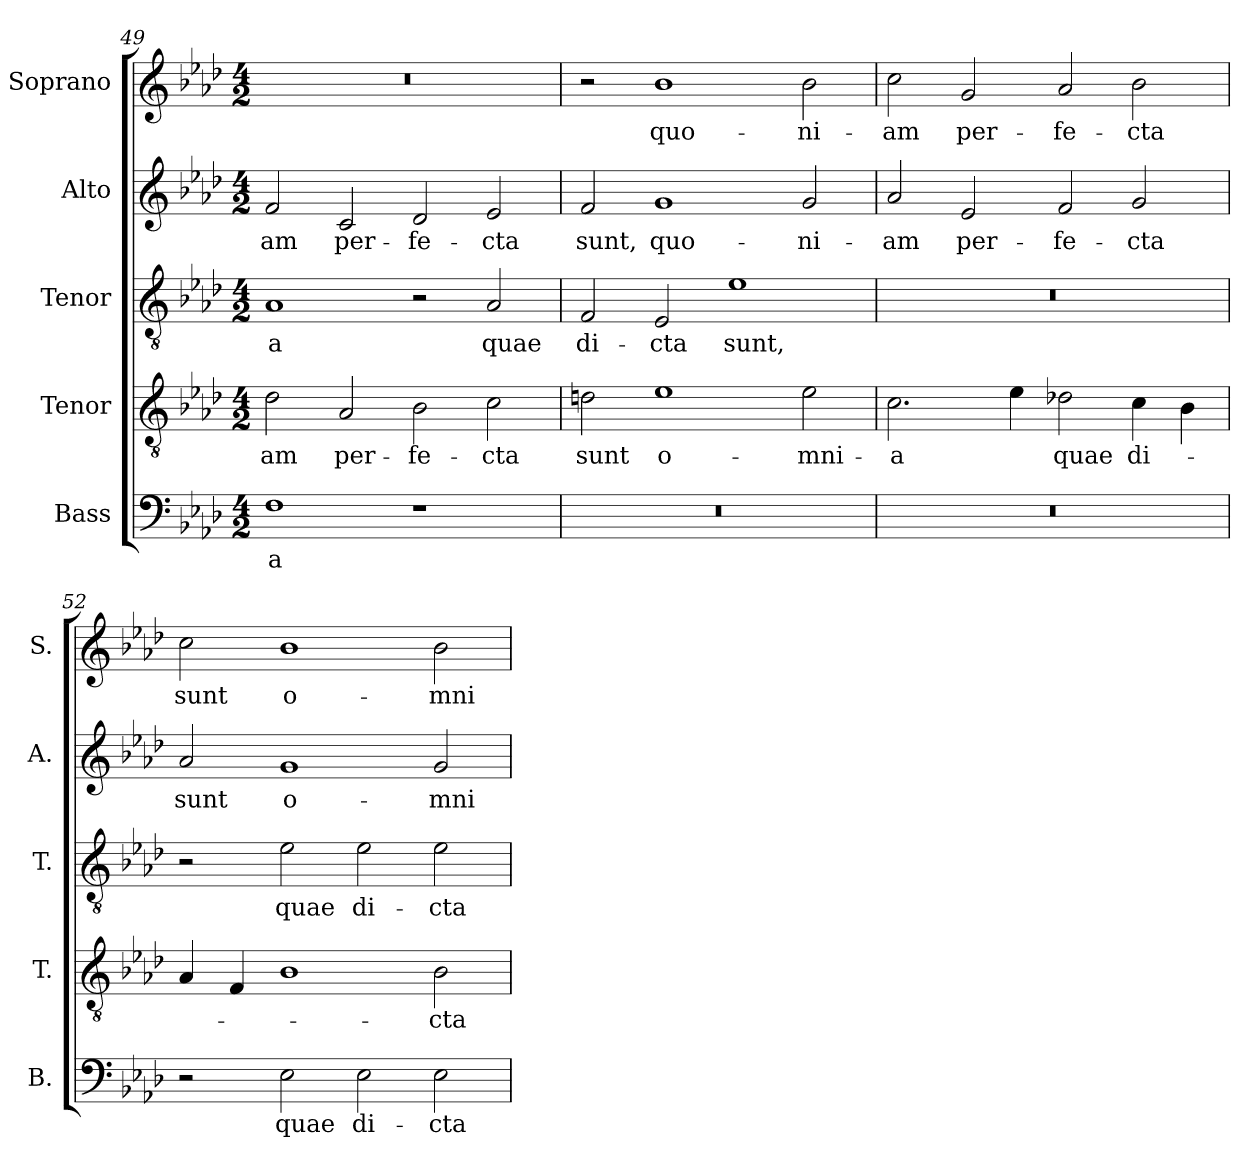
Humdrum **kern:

**kern	**text	**kern	**text	**kern	**text	**kern	**text	**kern	**text
*part5	*part5	*part4	*part4	*part3	*part3	*part2	*part2	*part1	*part1
*staff5	*staff5	*staff4	*staff4	*staff3	*staff3	*staff2	*staff2	*staff1	*staff1
*I"Bass	*	*I"Tenor	*	*I"Tenor	*	*I"Alto	*	*I"Soprano	*
*I'B.	*	*I'T.	*	*I'T.	*	*I'A.	*	*I'S.	*
*clefF4	*	*clefGv2	*	*clefGv2	*	*clefG2	*	*clefG2	*
*	*	*ITrd7c12	*	*ITrd7c12	*	*	*	*	*
*k[b-e-a-d-]	*	*k[b-e-a-d-]	*	*k[b-e-a-d-]	*	*k[b-e-a-d-]	*	*k[b-e-a-d-]	*
*A-:	*	*A-:	*	*A-:	*	*A-:	*	*A-:	*
*M4/2	*	*M4/2	*	*M4/2	*	*M4/2	*	*M4/2	*
=49	=49	=49	=49	=49	=49	=49	=49	=49	=49
!	!LO:LY:b:color=#000000	!	!	!	!	!	!	!	!
!	!	!	!LO:LY:b:color=#000000	!	!	!	!	!	!
!	!	!	!	!	!LO:LY:b:color=#000000	!	!	!	!
!	!	!	!	!	!	!	!LO:LY:b:color=#000000	!LO:N:vis=1	!
1Fi	-a	2D-i\	-am	1AA-i	-a	2fi/	-am	0r	.
!	!	!	!LO:LY:b:color=#000000	!	!	!	!	!	!
!	!	!	!	!	!	!	!LO:LY:b:color=#000000	!	!
.	.	2AA-i/	per-	.	.	2ci/	per-	.	.
!	!	!	!LO:LY:b:color=#000000	!	!	!	!	!	!
!	!	!	!	!	!	!	!LO:LY:b:color=#000000	!	!
1r	.	2BB-i\	-fe-	2r	.	2d-i/	-fe-	.	.
!	!	!	!LO:LY:b:color=#000000	!	!	!	!	!	!
!	!	!	!	!	!LO:LY:b:color=#000000	!	!	!	!
!	!	!	!	!	!	!	!LO:LY:b:color=#000000	!	!
.	.	2Ci\	-cta	2AA-i/	quae	2e-i/	-cta	.	.
=50	=50	=50	=50	=50	=50	=50	=50	=50	=50
!LO:N:vis=1	!	!	!	!	!	!	!	!	!
!	!	!	!LO:LY:b:color=#000000	!	!	!	!	!	!
!	!	!	!	!	!LO:LY:b:color=#000000	!	!	!	!
!	!	!	!	!	!	!	!LO:LY:b:color=#000000	!	!
0r	.	2Dni\	sunt	2FFi/	di-	2fi/	sunt,	2r	.
!	!	!	!LO:LY:b:color=#000000	!	!	!	!	!	!
!	!	!	!	!	!LO:LY:b:color=#000000	!	!	!	!
!	!	!	!	!	!	!	!LO:LY:b:color=#000000	!	!
!	!	!	!	!	!	!	!	!	!LO:LY:b:color=#000000
.	.	1E-i	o-	2EE-i/	-cta	1gi	quo-	1b-i	quo-
!	!	!	!	!	!LO:LY:b:color=#000000	!	!	!	!
.	.	.	.	1E-i	sunt,	.	.	.	.
!	!	!	!LO:LY:b:color=#000000	!	!	!	!	!	!
!	!	!	!	!	!	!	!LO:LY:b:color=#000000	!	!
!	!	!	!	!	!	!	!	!	!LO:LY:b:color=#000000
.	.	2E-i\	-mni-	.	.	2gi/	-ni-	2b-i\	-ni-
=51	=51	=51	=51	=51	=51	=51	=51	=51	=51
!LO:N:vis=1	!	!	!	!	!	!	!	!	!
!	!	!	!LO:LY:b:color=#000000	!LO:N:vis=1	!	!	!	!	!
!	!	!	!	!	!	!	!LO:LY:b:color=#000000	!	!
!	!	!	!	!	!	!	!	!	!LO:LY:b:color=#000000
0r	.	2.Ci\	-a	0r	.	2a-i/	-am	2cci\	-am
!	!	!	!	!	!	!	!LO:LY:b:color=#000000	!	!
!	!	!	!	!	!	!	!	!	!LO:LY:b:color=#000000
.	.	.	.	.	.	2e-i/	per-	2gi/	per-
.	.	4E-i\	.	.	.	.	.	.	.
!	!	!	!LO:LY:b:color=#000000	!	!	!	!	!	!
!	!	!	!	!	!	!	!LO:LY:b:color=#000000	!	!
!	!	!	!	!	!	!	!	!	!LO:LY:b:color=#000000
.	.	2D-Xi\	quae	.	.	2fi/	-fe-	2a-i/	-fe-
!	!	!	!LO:LY:b:color=#000000	!	!	!	!	!	!
!	!	!	!	!	!	!	!LO:LY:b:color=#000000	!	!
!	!	!	!	!	!	!	!	!	!LO:LY:b:color=#000000
.	.	4Ci\	di-	.	.	2gi/	-cta	2b-i\	-cta
.	.	4BB-i\	.	.	.	.	.	.	.
=52	=52	=52	=52	=52	=52	=52	=52	=52	=52
!	!	!	!	!	!	!	!LO:LY:b:color=#000000	!	!
!	!	!	!	!	!	!	!	!	!LO:LY:b:color=#000000
2r	.	4AA-i/	.	2r	.	2a-i/	sunt	2cci\	sunt
.	.	4FFi/	.	.	.	.	.	.	.
!	!LO:LY:b:color=#000000	!	!	!	!	!	!	!	!
!	!	!	!	!	!LO:LY:b:color=#000000	!	!	!	!
!	!	!	!	!	!	!	!LO:LY:b:color=#000000	!	!
!	!	!	!	!	!	!	!	!	!LO:LY:b:color=#000000
2E-i\	quae	1BB-i	.	2E-i\	quae	1gi	o-	1b-i	o-
!	!LO:LY:b:color=#000000	!	!	!	!	!	!	!	!
!	!	!	!	!	!LO:LY:b:color=#000000	!	!	!	!
2E-i\	di-	.	.	2E-i\	di-	.	.	.	.
!	!LO:LY:b:color=#000000	!	!	!	!	!	!	!	!
!	!	!	!LO:LY:b:color=#000000	!	!	!	!	!	!
!	!	!	!	!	!LO:LY:b:color=#000000	!	!	!	!
!	!	!	!	!	!	!	!LO:LY:b:color=#000000	!	!
!	!	!	!	!	!	!	!	!	!LO:LY:b:color=#000000
2E-i\	-cta	2BB-i\	-cta	2E-i\	-cta	2gi/	-mni-	2b-i\	-mni-
=	=	=	=	=	=	=	=	=	=
*-	*-	*-	*-	*-	*-	*-	*-	*-	*-
